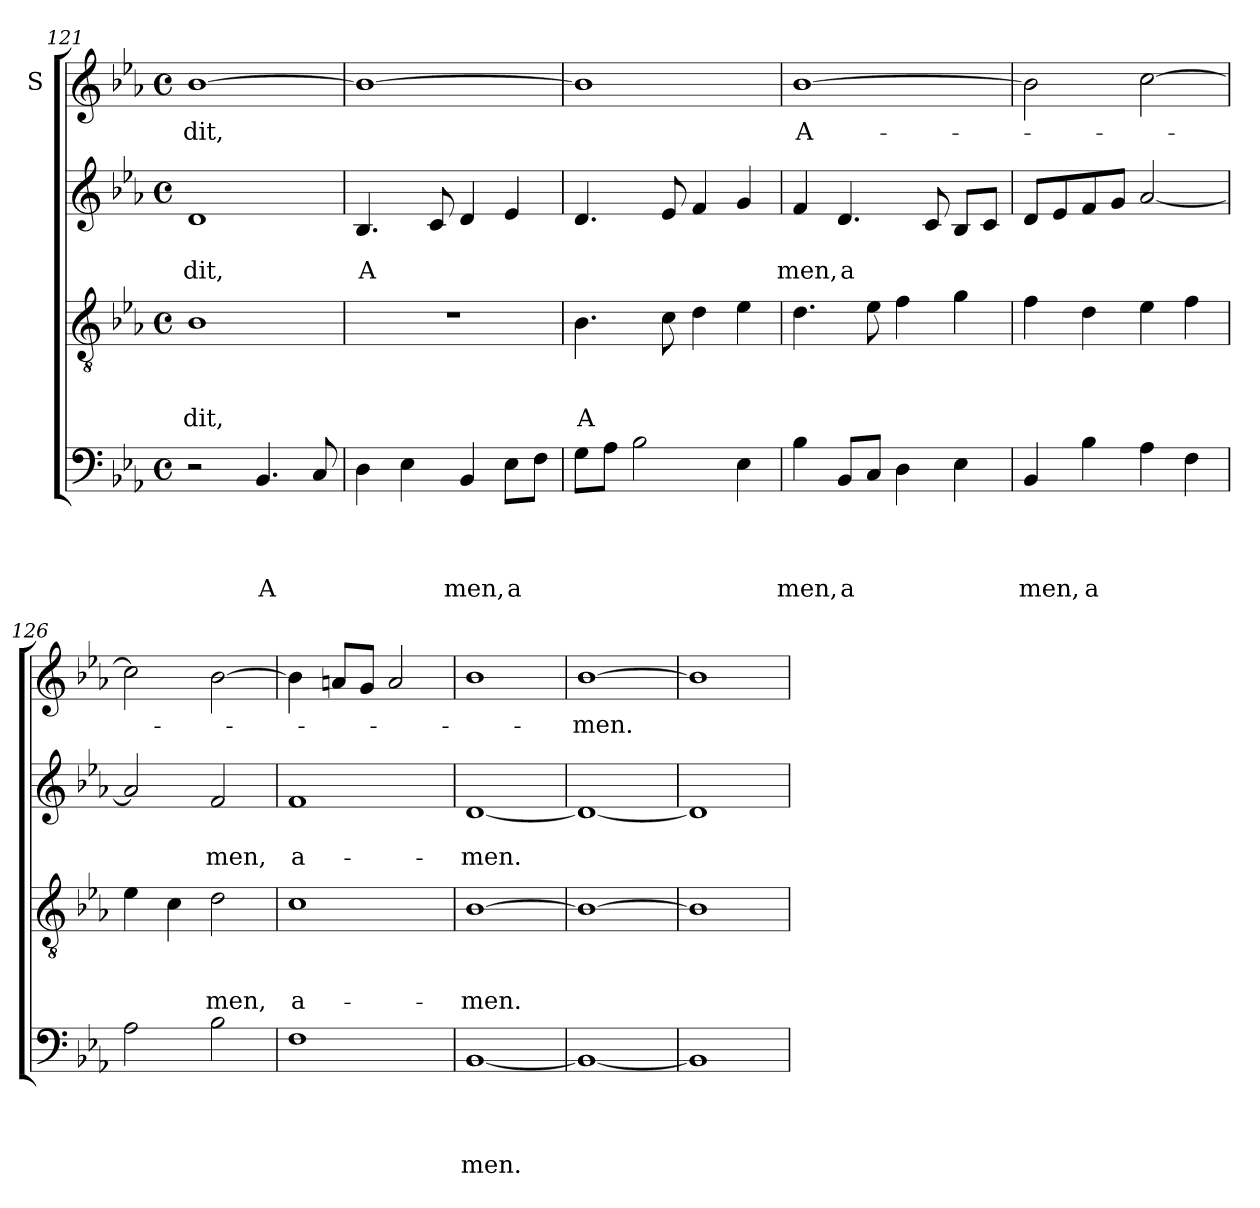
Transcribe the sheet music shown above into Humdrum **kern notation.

**kern	**text	**text	**text	**text	**kern	**text	**text	**text	**kern	**text	**text	**kern	**text
*part4	*part4	*part4	*part4	*part4	*part3	*part3	*part3	*part3	*part2	*part2	*part2	*part1	*part1
*staff4	*staff4	*staff4	*staff4	*staff4	*staff3	*staff3	*staff3	*staff3	*staff2	*staff2	*staff2	*staff1	*staff1
*	*	*	*	*	*	*	*	*	*	*	*	*I"S	*
!!LO:PB:g=z
*clefF4	*	*	*	*	*clefGv2	*	*	*	*clefG2	*	*	*clefG2	*
*k[b-e-a-]	*	*	*	*	*k[b-e-a-]	*	*	*	*k[b-e-a-]	*	*	*k[b-e-a-]	*
*E-:	*	*	*	*	*E-:	*	*	*	*E-:	*	*	*E-:	*
*M4/4	*	*	*	*	*M4/4	*	*	*	*M4/4	*	*	*M4/4	*
*met(c)	*	*	*	*	*met(c)	*	*	*	*met(c)	*	*	*met(c)	*
=121	=121	=121	=121	=121	=121	=121	=121	=121	=121	=121	=121	=121	=121
!	!	!	!	!	!	!	!	!LO:LY:b	!	!	!LO:LY:b	!	!LO:LY:b
2r	.	.	.	.	1B-	.	.	-dit,	1d	.	-dit,	[>1b-	dit,
!	!	!	!	!LO:LY:b	!	!	!	!	!	!	!	!	!
4.BB-/	.	.	.	A	.	.	.	.	.	.	.	.	.
8C/	.	.	.	.	.	.	.	.	.	.	.	.	.
=122	=122	=122	=122	=122	=122	=122	=122	=122	=122	=122	=122	=122	=122
!	!	!	!	!	!	!	!	!	!	!	!LO:LY:b	!	!
4D\	.	.	.	.	1r	.	.	.	4.B-/	.	A	1b-_	.
4E-\	.	.	.	.	.	.	.	.	.	.	.	.	.
.	.	.	.	.	.	.	.	.	8c/	.	.	.	.
!	!	!	!	!LO:LY:b	!	!	!	!	!	!	!	!	!
4BB-/	.	.	.	men,	.	.	.	.	4d/	.	.	.	.
!	!	!	!	!LO:LY:b	!	!	!	!	!	!	!	!	!
8E-\L	.	.	.	a	.	.	.	.	4e-/	.	.	.	.
8F\J	.	.	.	.	.	.	.	.	.	.	.	.	.
=123	=123	=123	=123	=123	=123	=123	=123	=123	=123	=123	=123	=123	=123
!	!	!	!	!	!	!	!	!LO:LY:b	!	!	!	!	!
8G\L	.	.	.	.	4.B-\	.	.	A	4.d/	.	.	1b-]	.
8A-\J	.	.	.	.	.	.	.	.	.	.	.	.	.
2B-\	.	.	.	.	.	.	.	.	.	.	.	.	.
.	.	.	.	.	8c\	.	.	.	8e-/	.	.	.	.
.	.	.	.	.	4d\	.	.	.	4f/	.	.	.	.
4E-\	.	.	.	.	4e-\	.	.	.	4g/	.	.	.	.
=124	=124	=124	=124	=124	=124	=124	=124	=124	=124	=124	=124	=124	=124
!	!	!	!	!LO:LY:b	!	!	!	!	!	!	!LO:LY:b	!	!LO:LY:b
4B-\	.	.	.	men,	4.d\	.	.	.	4f/	.	men,	[>1b-	A-
!	!	!	!	!LO:LY:b	!	!	!	!	!	!	!LO:LY:b	!	!
8BB-/L	.	.	.	a	.	.	.	.	4.d/	.	a	.	.
8C/J	.	.	.	.	8e-\	.	.	.	.	.	.	.	.
4D\	.	.	.	.	4f\	.	.	.	.	.	.	.	.
.	.	.	.	.	.	.	.	.	8c/	.	.	.	.
4E-\	.	.	.	.	4g\	.	.	.	8B-/L	.	.	.	.
.	.	.	.	.	.	.	.	.	8c/J	.	.	.	.
!!LO:LB:g=z
=125	=125	=125	=125	=125	=125	=125	=125	=125	=125	=125	=125	=125	=125
!	!	!	!	!LO:LY:b	!	!	!	!	!	!	!	!	!
4BB-/	.	.	.	men,	4f\	.	.	.	8d/L	.	.	2b-\]	.
.	.	.	.	.	.	.	.	.	8e-/	.	.	.	.
!	!	!	!	!LO:LY:b	!	!	!	!	!	!	!	!	!
4B-\	.	.	.	a	4d\	.	.	.	8f/	.	.	.	.
.	.	.	.	.	.	.	.	.	8g/J	.	.	.	.
4A-\	.	.	.	.	4e-\	.	.	.	[<2a-/	.	.	[>2cc\	.
4F\	.	.	.	.	4f\	.	.	.	.	.	.	.	.
=126	=126	=126	=126	=126	=126	=126	=126	=126	=126	=126	=126	=126	=126
2A-\	.	.	.	.	4e-\	.	.	.	2a-/]	.	.	2cc\]	.
.	.	.	.	.	4c\	.	.	.	.	.	.	.	.
!	!	!	!	!	!	!	!	!LO:LY:b	!	!	!LO:LY:b	!	!
2B-\	.	.	.	.	2d\	.	.	men,	2f/	.	men,	[>2b-\	.
=127	=127	=127	=127	=127	=127	=127	=127	=127	=127	=127	=127	=127	=127
!	!	!	!	!	!	!	!	!LO:LY:b	!	!	!LO:LY:b	!	!
1F	.	.	.	.	1c	.	.	a-	1f	.	a-	4b-\]	.
.	.	.	.	.	.	.	.	.	.	.	.	8an/L	.
.	.	.	.	.	.	.	.	.	.	.	.	8g/J	.
.	.	.	.	.	.	.	.	.	.	.	.	2a/	.
=128	=128	=128	=128	=128	=128	=128	=128	=128	=128	=128	=128	=128	=128
!	!	!	!	!LO:LY:b	!	!	!	!LO:LY:b	!	!	!LO:LY:b	!	!
[<1BB-	.	.	.	men.	[>1B-	.	.	-men.	[<1d	.	-men.	1b-	.
=129	=129	=129	=129	=129	=129	=129	=129	=129	=129	=129	=129	=129	=129
!	!	!	!	!	!	!	!	!	!	!	!	!	!LO:LY:b
1BB-_	.	.	.	.	1B-_	.	.	.	1d_	.	.	[>1b-	-men.
=130	=130	=130	=130	=130	=130	=130	=130	=130	=130	=130	=130	=130	=130
1BB-]	.	.	.	.	1B-]	.	.	.	1d]	.	.	1b-]	.
=	=	=	=	=	=	=	=	=	=	=	=	=	=
*-	*-	*-	*-	*-	*-	*-	*-	*-	*-	*-	*-	*-	*-
